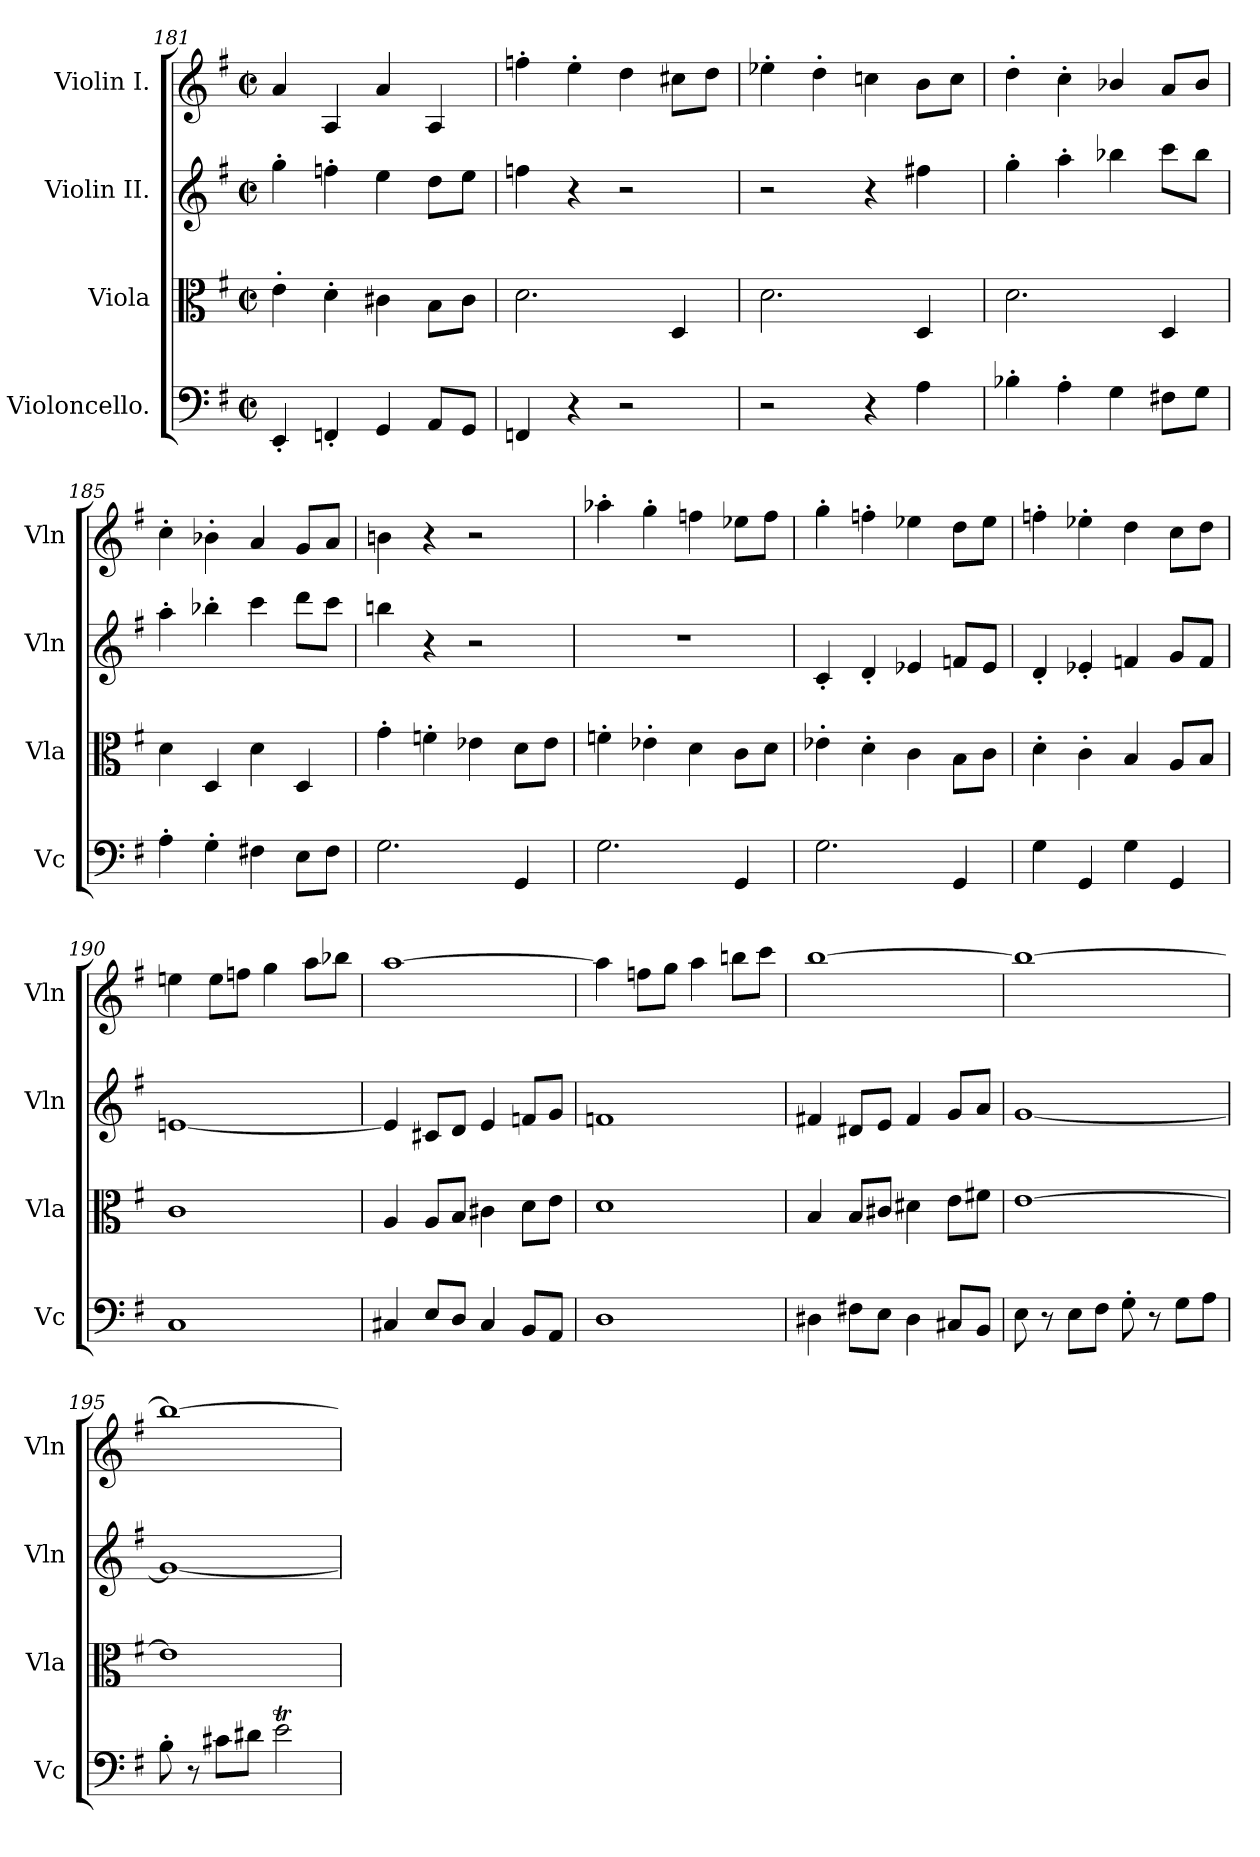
**kern	**kern	**kern	**kern
*part4	*part3	*part2	*part1
*staff4	*staff3	*staff2	*staff1
*I"Violoncello.	*I"Viola	*I"Violin II.	*I"Violin I.
*I'Vc	*I'Vla	*I'Vln	*I'Vln
*clefF4	*clefC3	*clefG2	*clefG2
*k[f#]	*k[f#]	*k[f#]	*k[f#]
*M2/2	*M2/2	*M2/2	*M2/2
*met(c|)	*met(c|)	*met(c|)	*met(c|)
=181	=181	=181	=181
4EE'/	4e'\	4gg'\	4a/
4FFn'/	4d'\	4ffn'\	4A/
4GG/	4c#X\	4ee\	4a/
8AA/L	8B\L	8dd\L	4A/
8GG/J	8c#\J	8ee\J	.
=182	=182	=182	=182
4FFn/	2.d\	4ffn\	4ffn'\
4r	.	4r	4ee'\
2r	.	2r	4dd\
.	4D/	.	8cc#X\L
.	.	.	8dd\J
=183	=183	=183	=183
2r	2.d\	2r	4ee-X'\
.	.	.	4dd'\
4r	.	4r	4ccn\
4A\	4D/	4ff#X\	8b\L
.	.	.	8cc\J
=184	=184	=184	=184
4B-X'\	2.d\	4gg'\	4dd'\
4A'\	.	4aa'\	4cc'\
4G\	.	4bb-X\	4b-X/
8F#X\L	4D/	8ccc\L	8a/L
8G\J	.	8bb-\J	8b-/J
=185	=185	=185	=185
4A'\	4d\	4aa'\	4cc'\
4G'\	4D/	4bb-X'\	4b-X'\
4F#X\	4d\	4ccc\	4a/
8E\L	4D/	8ddd\L	8g/L
8F#\J	.	8ccc\J	8a/J
=186	=186	=186	=186
2.G\	4g'\	4bbn\	4bn\
.	4fn'\	4r	4r
.	4e-X\	2r	2r
4GG/	8d\L	.	.
.	8e-\J	.	.
=187	=187	=187	=187
2.G\	4fn'\	1r	4aa-X'\
.	4e-X'\	.	4gg'\
.	4d\	.	4ffn\
4GG/	8c\L	.	8ee-X\L
.	8d\J	.	8ff\J
=188	=188	=188	=188
2.G\	4e-X'\	4c'/	4gg'\
.	4d'\	4d'/	4ffn'\
.	4c\	4e-X/	4ee-X\
4GG/	8B\L	8fn/L	8dd\L
.	8c\J	8e-/J	8ee-\J
=189	=189	=189	=189
4G\	4d'\	4d'/	4ffn'\
4GG/	4c'\	4e-X'/	4ee-X'\
4G\	4B/	4fn/	4dd\
4GG/	8A/L	8g/L	8cc\L
.	8B/J	8f/J	8dd\J
=190	=190	=190	=190
1C	1c	[1en	4een\
.	.	.	8ee\L
.	.	.	8ffn\J
.	.	.	4gg\
.	.	.	8aa\L
.	.	.	8bb-X\J
=191	=191	=191	=191
4C#X/	4A/	4e/]	[1aa
8E/L	8A/L	8c#X/L	.
8D/J	8B/J	8d/J	.
4C#/	4c#X\	4e/	.
8BB/L	8d\L	8fn/L	.
8AA/J	8e\J	8g/J	.
=192	=192	=192	=192
1D	1d	1fn	4aa\]
.	.	.	8ffn\L
.	.	.	8gg\J
.	.	.	4aa\
.	.	.	8bbn\L
.	.	.	8ccc\J
=193	=193	=193	=193
4D#X\	4B/	4f#X/	[1bb
8F#X\L	8B/L	8d#X/L	.
8E\J	8c#X/J	8e/J	.
4D#\	4d#X\	4f#/	.
8C#X/L	8e\L	8g/L	.
8BB/J	8f#X\J	8a/J	.
=194	=194	=194	=194
8E\	[1e	[1g	1bb_
8r	.	.	.
8E\L	.	.	.
8F#\J	.	.	.
8G'\	.	.	.
8r	.	.	.
8G\L	.	.	.
8A\J	.	.	.
=195	=195	=195	=195
8B'\	1e]	1g_	1bb_
8r	.	.	.
8c#X\L	.	.	.
8d#X\J	.	.	.
2eT\	.	.	.
=	=	=	=
*-	*-	*-	*-
